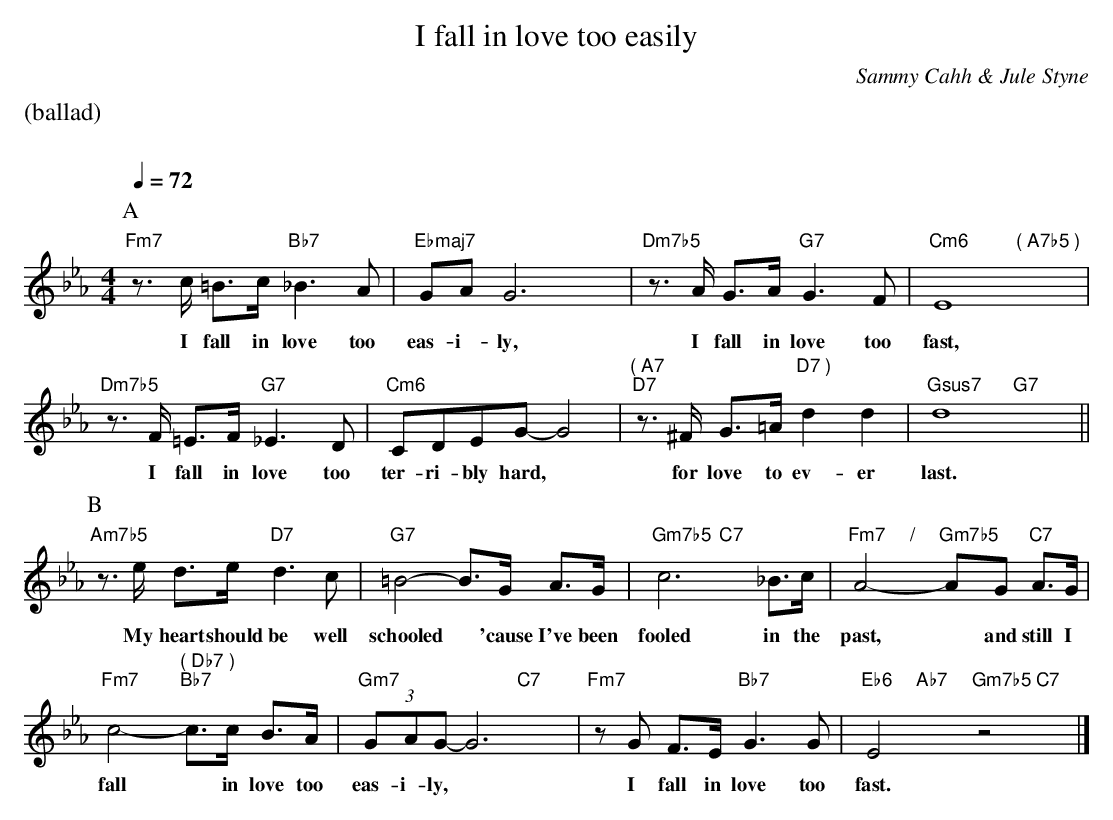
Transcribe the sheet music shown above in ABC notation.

X:1
T: I fall in love too easily
M:4/4
L:1/8
C:Sammy Cahh & Jule Styne
Q:1/4=72
%%staves (chords melody)
K:Eb
%%text (ballad)
%%vskip 20
P: A
V:chords
"Fm7"x4 "Bb7"x4 | "Ebmaj7"x4 x4 | "Dm7b5"x4 "G7"x4 | "Cm6"x4 "( A7b5 )"x4 |
"Dm7b5"x4 "G7"x4 | "Cm6"x4 x4 | "( A7" "D7"x4 "D7 )" " "x4 | "Gsus7"x4 "G7"x4 ||
V:melody
z>c =B>c _B3A | GAG6 | z>A G>A G3F | E8 |
w:I fall in love too eas-i-ly, I fall in love too fast,
z>F =E>F _E3D | CDEG-G4 | z>^F G>=A d2d2 | d8 ||
w:I fall in love too ter-ri-bly hard, * for love to ev-er last.
P: B
V:chords
"Am7b5"x4 "D7"x4 | "G7"x4 x4 | "Gm7b5"x4 "C7"x4 | "Fm7"x2"  /"x2 "Gm7b5"x2"C7"x2 |
"Fm7"x4 "( Db7 )" "Bb7"x4 | "Gm7"x4 "C7"x4 | "Fm7"x4 "Bb7"x4 | "Eb6"x2"Ab7"x2 "Gm7b5"x2"C7"x2|]
V:melody
z>e d>e d3c | =B4-B>G A>G | c6 _B>c | A4-AG A>G|
w:My heart should be well schooled * 'cause I've been fooled in the past, * and still I
c4-c>c B>A | (3GAG-G6 | zG F>E G3G | E4z4|]
w:fall * in love too eas-i-ly, * I fall in love too fast.
